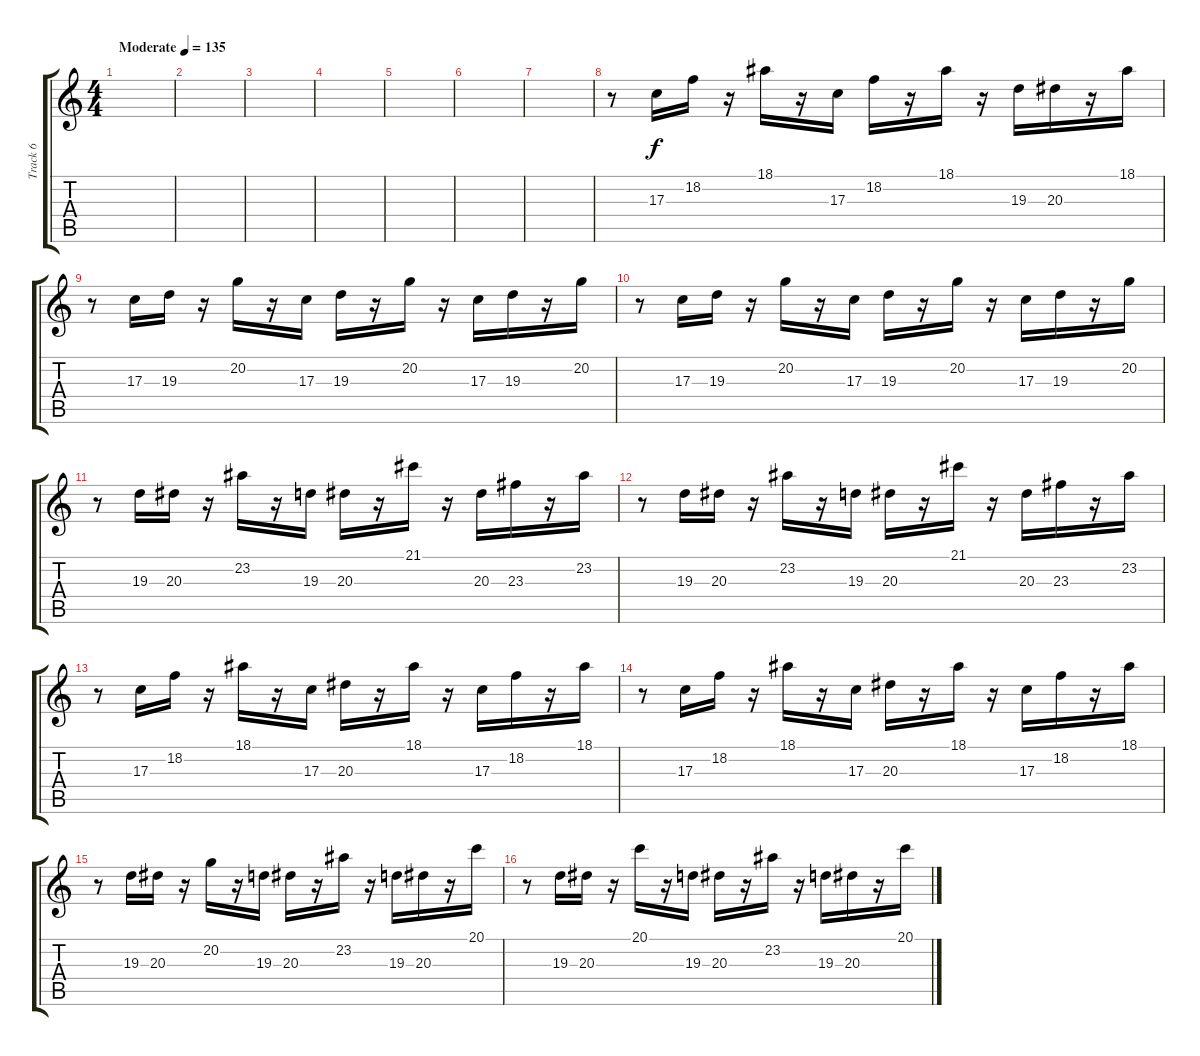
\track ("Track 6" "Track 6") {instrument electricgrandpiano}
\staff {score tabs}
\tuning (E4 B3 G3 D3 A2 E2) {hide}
\ts (4 4)
\tempo (135 "Moderate")
\clef g2
\ks c
|
|
|
|
|
|
|
r.8 17.3.16 18.2.16 r.16 18.1.16 r.16 17.3.16 18.2.16 r.16 18.1.16 r.16 19.3.16 20.3.16 r.16 18.1.16 |
r.8 17.3.16 19.3.16 r.16 20.2.16 r.16 17.3.16 19.3.16 r.16 20.2.16 r.16 17.3.16 19.3.16 r.16 20.2.16 |
r.8 17.3.16 19.3.16 r.16 20.2.16 r.16 17.3.16 19.3.16 r.16 20.2.16 r.16 17.3.16 19.3.16 r.16 20.2.16 |
r.8 19.3.16 20.3.16 r.16 23.2.16 r.16 19.3.16 20.3.16 r.16 21.1.16 r.16 20.3.16 23.3.16 r.16 23.2.16 |
r.8 19.3.16 20.3.16 r.16 23.2.16 r.16 19.3.16 20.3.16 r.16 21.1.16 r.16 20.3.16 23.3.16 r.16 23.2.16 |
r.8 17.3.16 18.2.16 r.16 18.1.16 r.16 17.3.16 20.3.16 r.16 18.1.16 r.16 17.3.16 18.2.16 r.16 18.1.16 |
r.8 17.3.16 18.2.16 r.16 18.1.16 r.16 17.3.16 20.3.16 r.16 18.1.16 r.16 17.3.16 18.2.16 r.16 18.1.16 |
r.8 19.3.16 20.3.16 r.16 20.2.16 r.16 19.3.16 20.3.16 r.16 23.2.16 r.16 19.3.16 20.3.16 r.16 20.1.16 |
r.8 19.3.16 20.3.16 r.16 20.1.16 r.16 19.3.16 20.3.16 r.16 23.2.16 r.16 19.3.16 20.3.16 r.16 20.1.16
